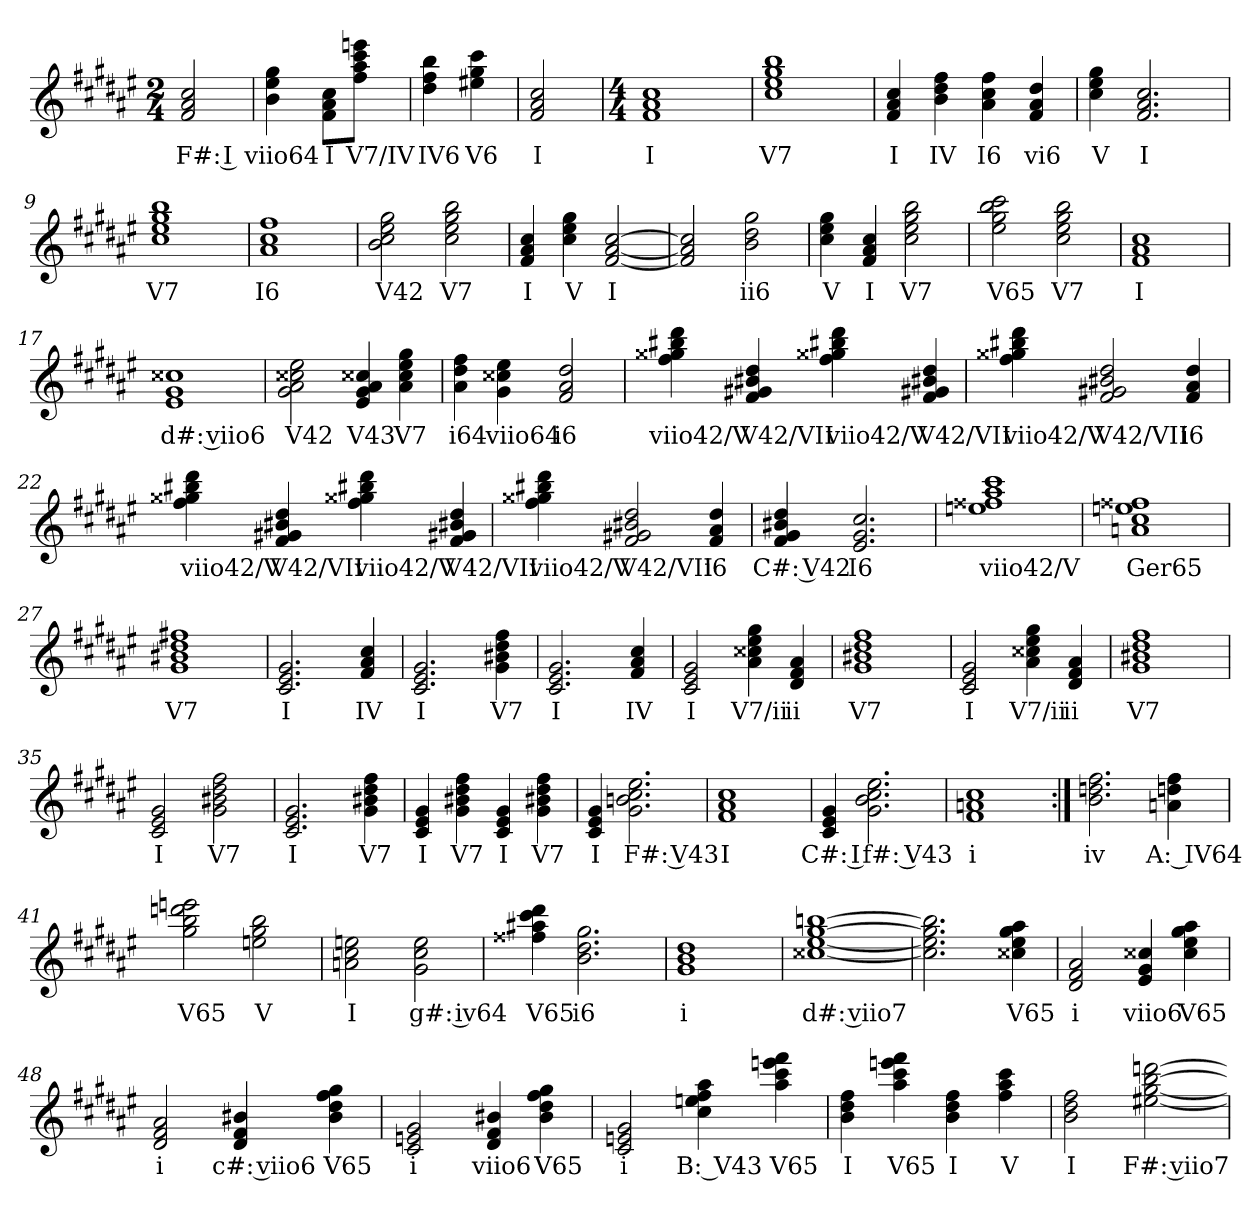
**kern	**text
*part1	*part1
*staff1	*staff1
*k[f#c#g#d#a#e#]	*
*F#:	*
*M2/4	*
=1	=1
2f# 2a# 2cc#	F#: I
=2	=2
4b 4ee# 4gg#	viio64
8f# 8a# 8cc#L	I
8ff# 8aa# 8ccc# 8eeenJ	V7/IV
=3	=3
4dd# 4ff# 4bb	IV6
4ee#X 4gg# 4ccc#	V6
=4	=4
2f# 2a# 2cc#	I
=5	=5
*M4/4	*
1f# 1a# 1cc#	I
=6	=6
1cc# 1ee# 1gg# 1bb	V7
=7	=7
4f# 4a# 4cc#	I
4b 4dd# 4ff#	IV
4a# 4cc# 4ff#	I6
4f# 4a# 4dd#	vi6
=8	=8
4cc# 4ee# 4gg#	V
2.f# 2.a# 2.cc#	I
=9	=9
1cc# 1ee# 1gg# 1bb	V7
=10	=10
1a# 1cc# 1ff#	I6
=11	=11
2b 2cc# 2ee# 2gg#	V42
2cc# 2ee# 2gg# 2bb	V7
=12	=12
4f# 4a# 4cc#	I
4cc# 4ee# 4gg#	V
[2f# [2a# [2cc#	I
=13	=13
2f#] 2a#] 2cc#]	.
2b 2dd# 2gg#	ii6
=14	=14
4cc# 4ee# 4gg#	V
4f# 4a# 4cc#	I
2cc# 2ee# 2gg# 2bb	V7
=15	=15
2ee# 2gg# 2bb 2ccc#	V65
2cc# 2ee# 2gg# 2bb	V7
=16	=16
1f# 1a# 1cc#	I
=17	=17
1e# 1g# 1cc##X	d#: viio6
=18	=18
2g# 2a# 2cc##X 2ee#	V42
4e# 4g# 4a# 4cc##X	V43
4a# 4cc## 4ee# 4gg#	V7
=19	=19
4a# 4dd# 4ff#	i64
4g# 4cc##X 4ee#	viio64
2f# 2a# 2dd#	i6
=20	=20
4ff# 4gg##X 4bb#X 4ddd#	viio42/V
4f# 4g#X 4b#X 4dd#	V42/VII
4ff# 4gg##X 4bb#X 4ddd#	viio42/V
4f# 4g#X 4b#X 4dd#	V42/VII
=21	=21
4ff# 4gg##X 4bb#X 4ddd#	viio42/V
2f# 2g#X 2b#X 2dd#	V42/VII
4f# 4a# 4dd#	i6
=22	=22
4ff# 4gg##X 4bb#X 4ddd#	viio42/V
4f# 4g#X 4b#X 4dd#	V42/VII
4ff# 4gg##X 4bb#X 4ddd#	viio42/V
4f# 4g#X 4b#X 4dd#	V42/VII
=23	=23
4ff# 4gg##X 4bb#X 4ddd#	viio42/V
2f# 2g#X 2b#X 2dd#	V42/VII
4f# 4a# 4dd#	i6
=24	=24
4f# 4g# 4b#X 4dd#	C#: V42
2.e# 2.g# 2.cc#	I6
=25	=25
1een 1ff##X 1aa# 1ccc#	viio42/V
=26	=26
1an 1cc# 1een 1ff##X	Ger65
=27	=27
1g# 1b#X 1dd# 1ff#X	V7
=28	=28
2.c# 2.e# 2.g#	I
4f# 4a# 4cc#	IV
=29	=29
2.c# 2.e# 2.g#	I
4g# 4b#X 4dd# 4ff#	V7
=30	=30
2.c# 2.e# 2.g#	I
4f# 4a# 4cc#	IV
=31	=31
2c# 2e# 2g#	I
4a# 4cc##X 4ee# 4gg#	V7/ii
4d# 4f# 4a#	ii
=32	=32
1g# 1b#X 1dd# 1ff#	V7
=33	=33
2c# 2e# 2g#	I
4a# 4cc##X 4ee# 4gg#	V7/ii
4d# 4f# 4a#	ii
=34	=34
1g# 1b#X 1dd# 1ff#	V7
=35	=35
2c# 2e# 2g#	I
2g# 2b#X 2dd# 2ff#	V7
=36	=36
2.c# 2.e# 2.g#	I
4g# 4b#X 4dd# 4ff#	V7
=37	=37
4c# 4e# 4g#	I
4g# 4b#X 4dd# 4ff#	V7
4c# 4e# 4g#	I
4g# 4b#X 4dd# 4ff#	V7
=38	=38
4c# 4e# 4g#	I
2.g# 2.bn 2.cc# 2.ee#	F#: V43
=39	=39
1f# 1a# 1cc#	I
=38a	=38a
4c# 4e# 4g#	C#: I
2.g# 2.b 2.cc# 2.ee#	f#: V43
=39a	=39a
1f# 1an 1cc#	i
=40:|!	=40:|!
2.b 2.ddn 2.ff#	iv
4an 4ddn 4ff#	A: IV64
=41	=41
2gg# 2bb 2dddn 2eeen	V65
2een 2gg# 2bb	V
=42	=42
2an 2cc# 2een	I
2g# 2cc# 2ee	g#: iv64
=43	=43
4ff##X 4aa#X 4ccc# 4ddd#	V65
2.b 2.dd# 2.gg#	i6
=44	=44
1g# 1b 1dd#	i
=45	=45
[1cc##X [1ee# [1gg# [1bbn	d#: viio7
=46	=46
2.cc##] 2.ee#] 2.gg#] 2.bb]	.
4cc##X 4ee# 4gg# 4aa#	V65
=47	=47
2d# 2f# 2a#	i
4e# 4g# 4cc##X	viio6
4cc## 4ee# 4gg# 4aa#	V65
=48	=48
2d# 2f# 2a#	i
4d# 4f# 4b#X	c#: viio6
4b# 4dd# 4ff# 4gg#	V65
=49	=49
2c# 2en 2g#	i
4d# 4f# 4b#X	viio6
4b# 4dd# 4ff# 4gg#	V65
=50	=50
2c# 2en 2g#	i
4cc# 4een 4ff# 4aa#	B: V43
4aa# 4ccc# 4eeen 4fff#	V65
=51	=51
4b 4dd# 4ff#	I
4aa# 4ccc# 4eeen 4fff#	V65
4b 4dd# 4ff#	I
4ff# 4aa# 4ccc#	V
=52	=52
2b 2dd# 2ff#	I
[2ee#X [2gg# [2bb [2dddn	F#: viio7
=	=
*-	*-
